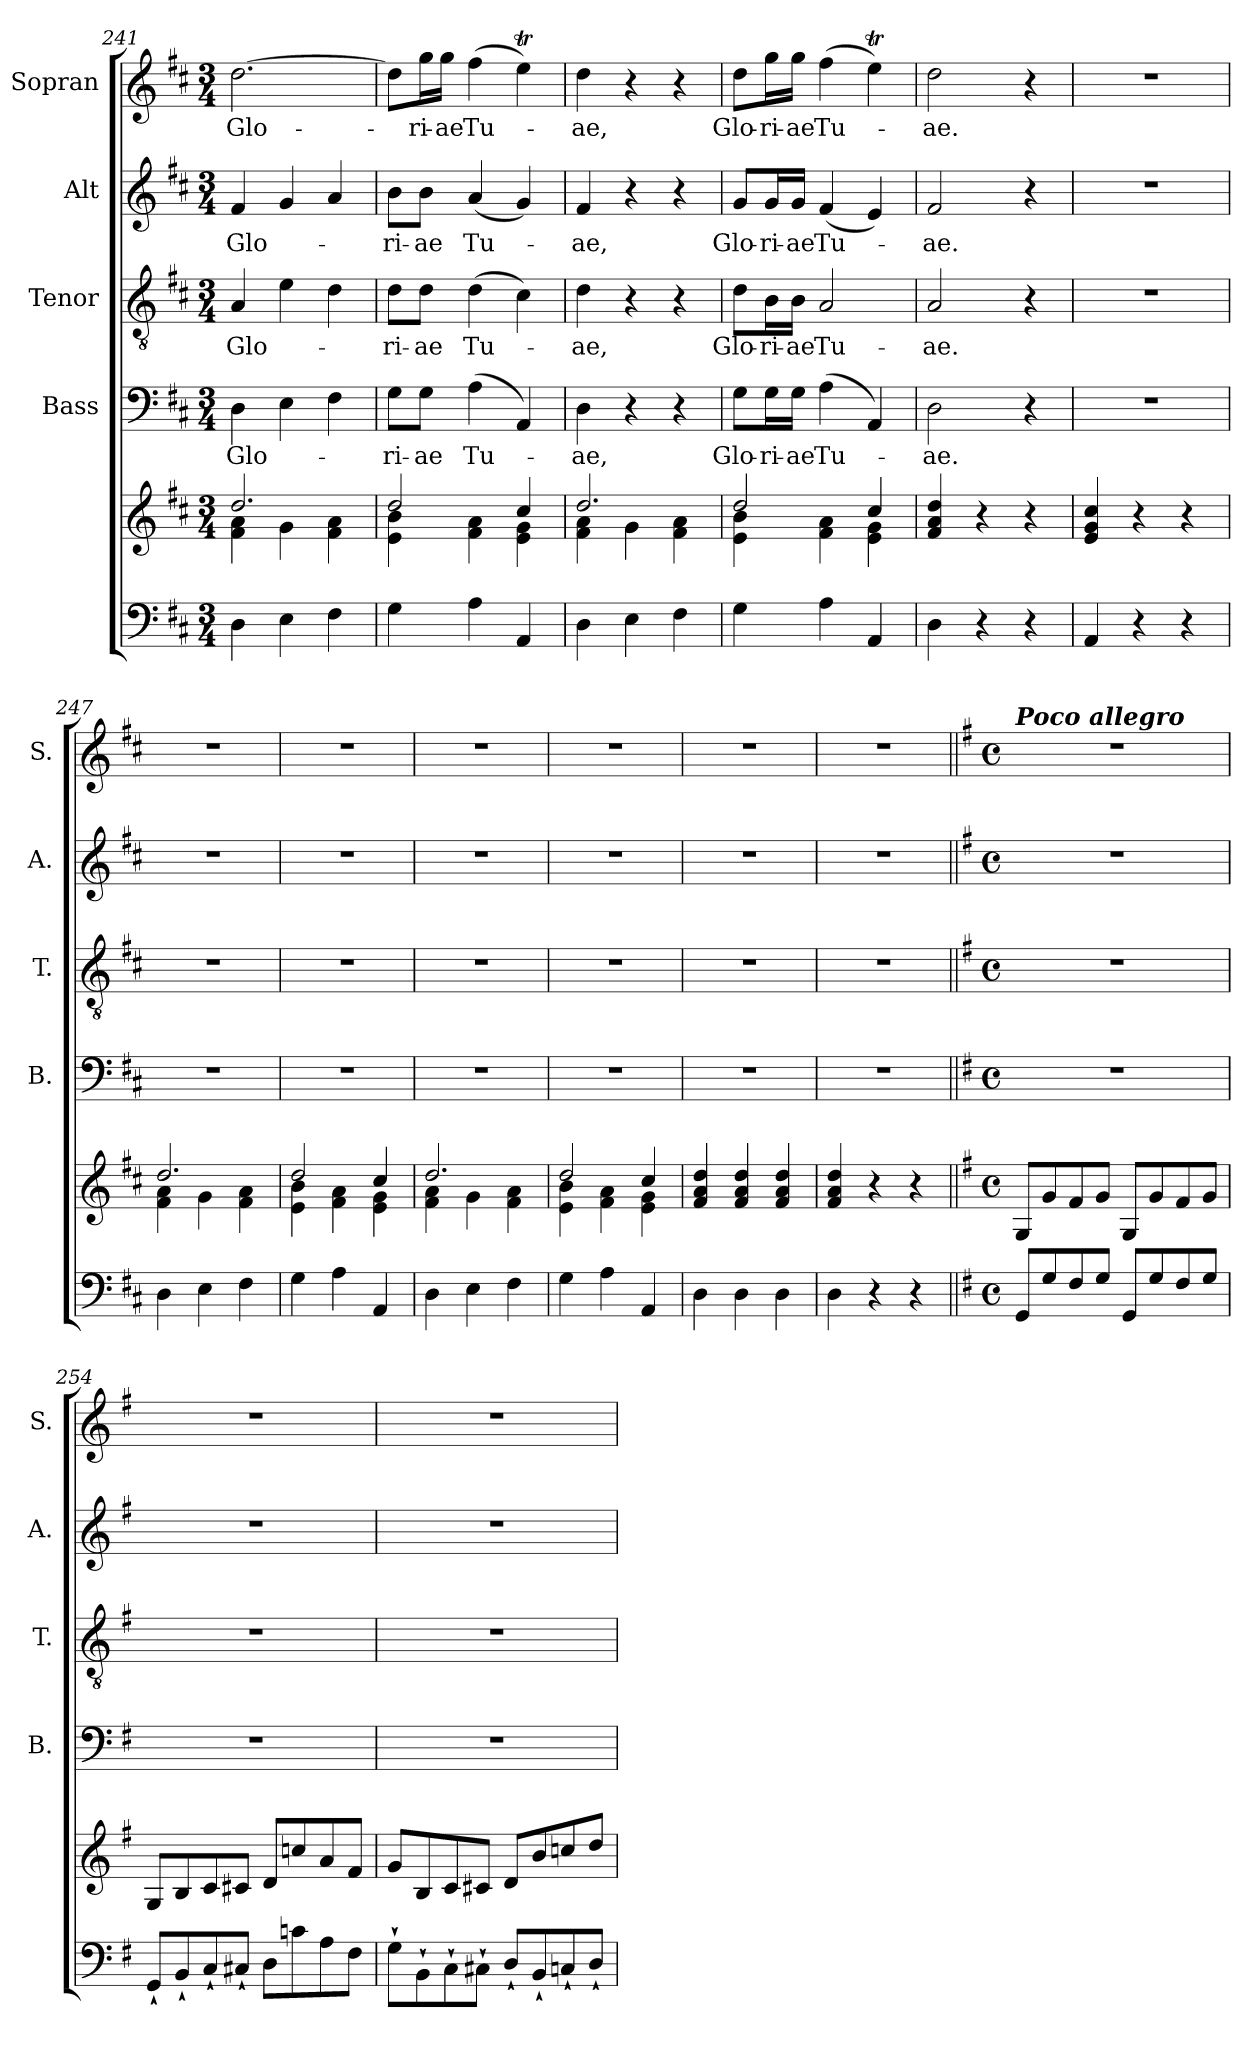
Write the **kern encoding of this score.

**kern	**kern	**kern	**text	**kern	**text	**kern	**text	**kern	**text
*part5	*part5	*part4	*part4	*part3	*part3	*part2	*part2	*part1	*part1
*staff6	*staff5	*staff4	*staff4	*staff3	*staff3	*staff2	*staff2	*staff1	*staff1
*	*	*I"Bass	*	*I"Tenor	*	*I"Alt	*	*I"Sopran	*
*	*	*I'B.	*	*I'T.	*	*I'A.	*	*I'S.	*
*clefF4	*clefG2	*clefF4	*	*clefGv2	*	*clefG2	*	*clefG2	*
*k[f#c#]	*k[f#c#]	*k[f#c#]	*	*k[f#c#]	*	*k[f#c#]	*	*k[f#c#]	*
*D:	*D:	*D:	*	*D:	*	*D:	*	*D:	*
*M3/4	*M3/4	*M3/4	*	*M3/4	*	*M3/4	*	*M3/4	*
=241	=241	=241	=241	=241	=241	=241	=241	=241	=241
*	*^	*	*	*	*	*	*	*	*
!	!	!	!	!LO:LY:b	!	!LO:LY:b	!	!LO:LY:b	!	!LO:LY:b
4D\	2.dd/	4f#\ 4a\	4D\	Glo-	4A/	Glo-	4f#/	Glo-	[2.dd\	Glo-
4E\	.	4g\	4E\	.	4e\	.	4g/	.	.	.
4F#\	.	4f#\ 4a\	4F#\	.	4d\	.	4a/	.	.	.
=242	=242	=242	=242	=242	=242	=242	=242	=242	=242	=242
!	!	!	!	!LO:LY:b	!	!LO:LY:b	!	!LO:LY:b	!	!
4G\	2dd/	4e\ 4b\	8G\L	-ri-	8d\L	-ri-	8b\L	-ri-	8dd\L]	.
!	!	!	!	!LO:LY:b	!	!LO:LY:b	!	!LO:LY:b	!	!LO:LY:b
.	.	.	8G\J	-ae	8d\J	-ae	8b\J	-ae	16gg\L	-ri-
!	!	!	!	!	!	!	!	!	!	!LO:LY:b
.	.	.	.	.	.	.	.	.	16gg\JJ	-ae
!	!	!	!	!LO:LY:b	!	!LO:LY:b	!	!LO:LY:b	!	!LO:LY:b
4A\	.	4f#\ 4a\	(>4A\	Tu-	(>4d\	Tu-	(<4a/	Tu-	(>4ff#\	Tu-
4AA/	4cc#/	4e\ 4g\	4AA/)	.	4c#\)	.	4g/)	.	4eeT\)	.
!!LO:LB:g=z
=243	=243	=243	=243	=243	=243	=243	=243	=243	=243	=243
!	!	!	!	!LO:LY:b	!	!LO:LY:b	!	!LO:LY:b	!	!LO:LY:b
4D\	2.dd/	4f#\ 4a\	4D\	-ae,	4d\	-ae,	4f#/	-ae,	4dd\	-ae,
4E\	.	4g\	4r	.	4r	.	4r	.	4r	.
4F#\	.	4f#\ 4a\	4r	.	4r	.	4r	.	4r	.
=244	=244	=244	=244	=244	=244	=244	=244	=244	=244	=244
!	!	!	!	!LO:LY:b	!	!LO:LY:b	!	!LO:LY:b	!	!LO:LY:b
4G\	2dd/	4e\ 4b\	8G\L	Glo-	8d\L	Glo-	8g/L	Glo-	8dd\L	Glo-
!	!	!	!	!LO:LY:b	!	!LO:LY:b	!	!LO:LY:b	!	!LO:LY:b
.	.	.	16G\L	-ri-	16B\L	-ri-	16g/L	-ri-	16gg\L	-ri-
!	!	!	!	!LO:LY:b	!	!LO:LY:b	!	!LO:LY:b	!	!LO:LY:b
.	.	.	16G\JJ	-ae	16B\JJ	-ae	16g/JJ	-ae	16gg\JJ	-ae
!	!	!	!	!LO:LY:b	!	!LO:LY:b	!	!LO:LY:b	!	!LO:LY:b
4A\	.	4f#\ 4a\	(>4A\	Tu-	2A/	Tu-	(<4f#/	Tu-	(>4ff#\	Tu-
4AA/	4cc#/	4e\ 4g\	4AA/)	.	.	.	4e/)	.	4eeT\)	.
=245	=245	=245	=245	=245	=245	=245	=245	=245	=245	=245
!	!	!	!	!LO:LY:b	!	!LO:LY:b	!	!LO:LY:b	!	!LO:LY:b
*	*v	*v	*	*	*	*	*	*	*	*
4D\	4f#/ 4a/ 4dd/	2D\	-ae.	2A/	-ae.	2f#/	-ae.	2dd\	-ae.
4r	4r	.	.	.	.	.	.	.	.
4r	4r	4r	.	4r	.	4r	.	4r	.
=246	=246	=246	=246	=246	=246	=246	=246	=246	=246
4AA/	4e/ 4g/ 4cc#/	2.r	.	2.r	.	2.r	.	2.r	.
4r	4r	.	.	.	.	.	.	.	.
4r	4r	.	.	.	.	.	.	.	.
=247	=247	=247	=247	=247	=247	=247	=247	=247	=247
*	*^	*	*	*	*	*	*	*	*
4D\	2.dd/	4f#\ 4a\	2.r	.	2.r	.	2.r	.	2.r	.
4E\	.	4g\	.	.	.	.	.	.	.	.
4F#\	.	4f#\ 4a\	.	.	.	.	.	.	.	.
=248	=248	=248	=248	=248	=248	=248	=248	=248	=248	=248
4G\	2dd/	4e\ 4b\	2.r	.	2.r	.	2.r	.	2.r	.
4A\	.	4f#\ 4a\	.	.	.	.	.	.	.	.
4AA/	4cc#/	4e\ 4g\	.	.	.	.	.	.	.	.
=249	=249	=249	=249	=249	=249	=249	=249	=249	=249	=249
4D\	2.dd/	4f#\ 4a\	2.r	.	2.r	.	2.r	.	2.r	.
4E\	.	4g\	.	.	.	.	.	.	.	.
4F#\	.	4f#\ 4a\	.	.	.	.	.	.	.	.
=250	=250	=250	=250	=250	=250	=250	=250	=250	=250	=250
4G\	2dd/	4e\ 4b\	2.r	.	2.r	.	2.r	.	2.r	.
4A\	.	4f#\ 4a\	.	.	.	.	.	.	.	.
4AA/	4cc#/	4e\ 4g\	.	.	.	.	.	.	.	.
*	*v	*v	*	*	*	*	*	*	*	*
=251	=251	=251	=251	=251	=251	=251	=251	=251	=251
4D\	4f#/ 4a/ 4dd/	2.r	.	2.r	.	2.r	.	2.r	.
4D\	4f#/ 4a/ 4dd/	.	.	.	.	.	.	.	.
4D\	4f#/ 4a/ 4dd/	.	.	.	.	.	.	.	.
=252	=252	=252	=252	=252	=252	=252	=252	=252	=252
4D\	4f#/ 4a/ 4dd/	2.r	.	2.r	.	2.r	.	2.r	.
4r	4r	.	.	.	.	.	.	.	.
4r	4r	.	.	.	.	.	.	.	.
!!LO:PB:g=z
=253||	=253||	=253||	=253||	=253||	=253||	=253||	=253||	=253||	=253||
*k[f#]	*k[f#]	*k[f#]	*	*k[f#]	*	*k[f#]	*	*k[f#]	*
*G:	*G:	*G:	*	*G:	*	*G:	*	*G:	*
*M4/4	*M4/4	*M4/4	*	*M4/4	*	*M4/4	*	*M4/4	*
*met(c)	*met(c)	*met(c)	*	*met(c)	*	*met(c)	*	*met(c)	*
!	!	!	!	!	!	!	!	!LO:TX:a:Bi:t=Poco allegro	!
8GG/L	8G/L	1r	.	1r	.	1r	.	1r	.
8G/	8g/	.	.	.	.	.	.	.	.
8F#/	8f#/	.	.	.	.	.	.	.	.
8G/J	8g/J	.	.	.	.	.	.	.	.
8GG/L	8G/L	.	.	.	.	.	.	.	.
8G/	8g/	.	.	.	.	.	.	.	.
8F#/	8f#/	.	.	.	.	.	.	.	.
8G/J	8g/J	.	.	.	.	.	.	.	.
=254	=254	=254	=254	=254	=254	=254	=254	=254	=254
8GG`</L	8G/L	1r	.	1r	.	1r	.	1r	.
8BB`</	8B/	.	.	.	.	.	.	.	.
8C`</	8c/	.	.	.	.	.	.	.	.
8C#X`</J	8c#X/J	.	.	.	.	.	.	.	.
8D\L	8d/L	.	.	.	.	.	.	.	.
8cn\	8ccn/	.	.	.	.	.	.	.	.
8A\	8a/	.	.	.	.	.	.	.	.
8F#\J	8f#/J	.	.	.	.	.	.	.	.
=255	=255	=255	=255	=255	=255	=255	=255	=255	=255
8G`>\L	8g/L	1r	.	1r	.	1r	.	1r	.
8BB`>\	8B/	.	.	.	.	.	.	.	.
8C`>\	8c/	.	.	.	.	.	.	.	.
8C#X`>\J	8c#X/J	.	.	.	.	.	.	.	.
8D`</L	8d/L	.	.	.	.	.	.	.	.
8BB`</	8b/	.	.	.	.	.	.	.	.
8Cn`</	8ccn/	.	.	.	.	.	.	.	.
8D`</J	8dd/J	.	.	.	.	.	.	.	.
=	=	=	=	=	=	=	=	=	=
*-	*-	*-	*-	*-	*-	*-	*-	*-	*-
